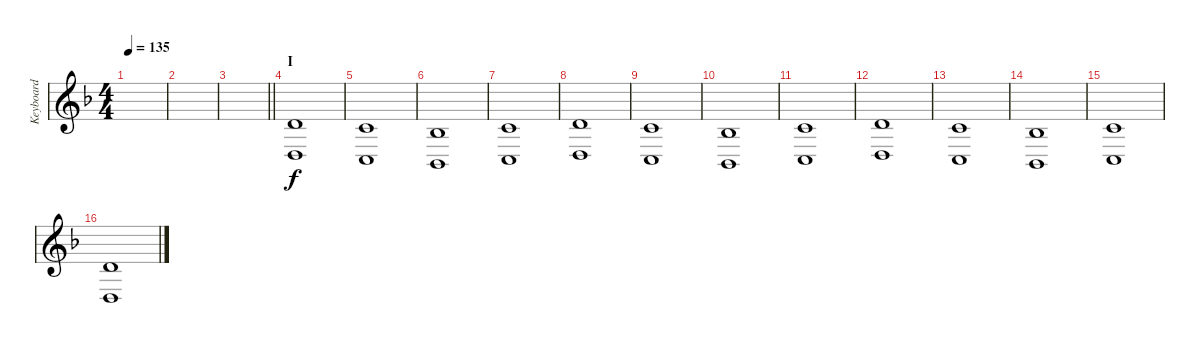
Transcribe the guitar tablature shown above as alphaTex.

\track ("Keyboard" "Keyboard") {instrument churchorgan}
\staff {score}
\tuning (E4 B3 G3 D3 A2 E2) {hide}
\ts (4 4)
\tempo 135
\clef g2
\ks f
|
|
\barLineRight lightlight
|
\section ("" "I")
(3.2 0.4).1{balance 8 instrument churchorgan} |
(1.2 3.5).1 |
(3.3 1.5).1 |
(1.2 3.5).1 |
(3.2 0.4).1 |
(1.2 3.5).1 |
(3.3 1.5).1 |
(1.2 3.5).1 |
(3.2 0.4).1 |
(1.2 3.5).1 |
(3.3 1.5).1 |
(1.2 3.5).1 |
(3.2 0.4).1
